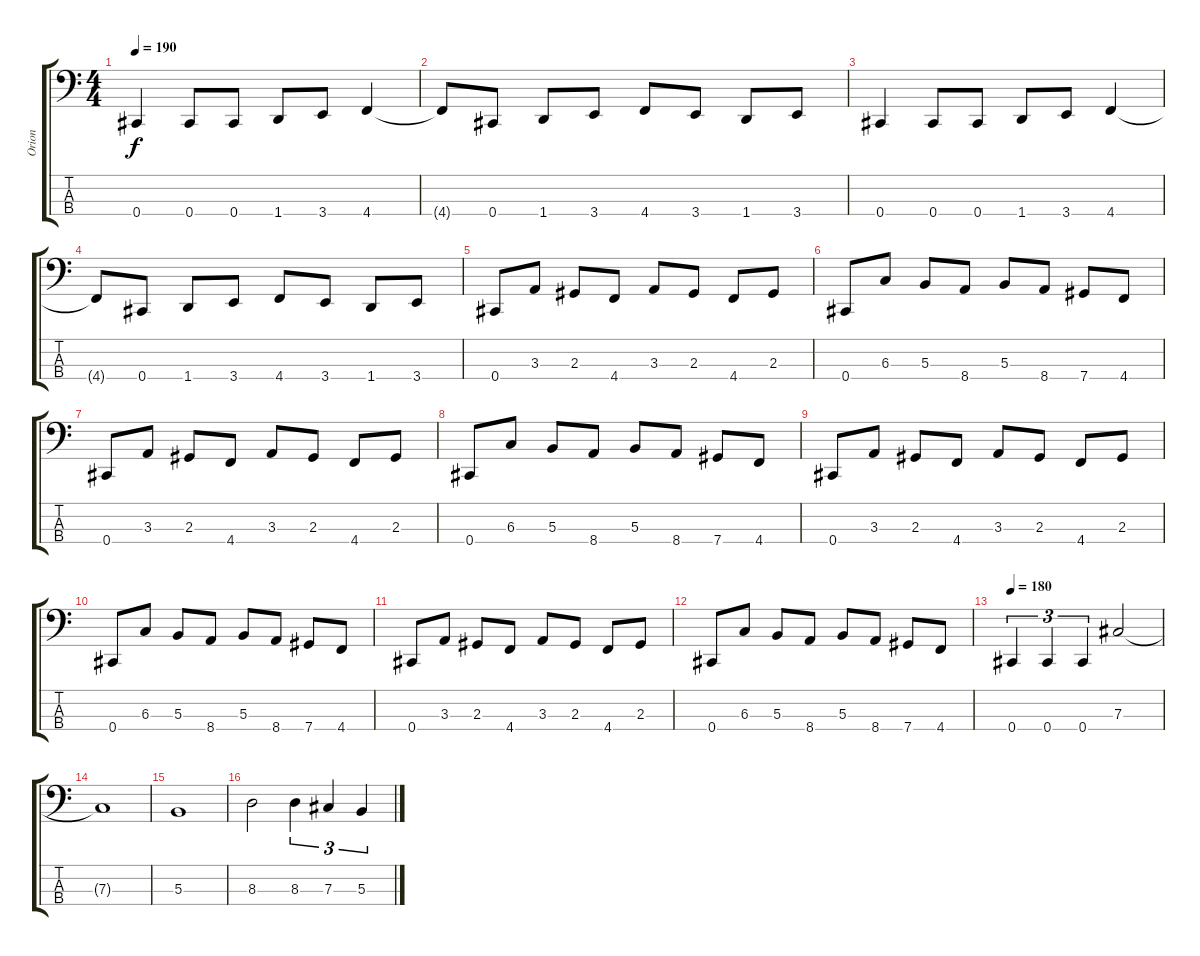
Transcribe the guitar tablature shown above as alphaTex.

\track ("Orion" "Orion") {instrument electricbassfinger}
\staff {score tabs}
\tuning (E2 B1 Gb1 Db1) {hide}
\ts (4 4)
\tempo 190
\clef f4
\ks c
0.4.4{dy f} 0.4.8 0.4.8 1.4.8 3.4.8 4.4.4 |
4.4{t}.8 0.4.8 1.4.8 3.4.8 4.4.8 3.4.8 1.4.8 3.4.8 |
0.4.4 0.4.8 0.4.8 1.4.8 3.4.8 4.4.4 |
4.4{t}.8 0.4.8 1.4.8 3.4.8 4.4.8 3.4.8 1.4.8 3.4.8 |
0.4.8 3.3.8 2.3.8 4.4.8 3.3.8 2.3.8 4.4.8 2.3.8 |
0.4.8 6.3.8 5.3.8 8.4.8 5.3.8 8.4.8 7.4.8 4.4.8 |
0.4.8 3.3.8 2.3.8 4.4.8 3.3.8 2.3.8 4.4.8 2.3.8 |
0.4.8 6.3.8 5.3.8 8.4.8 5.3.8 8.4.8 7.4.8 4.4.8 |
0.4.8 3.3.8 2.3.8 4.4.8 3.3.8 2.3.8 4.4.8 2.3.8 |
0.4.8 6.3.8 5.3.8 8.4.8 5.3.8 8.4.8 7.4.8 4.4.8 |
0.4.8 3.3.8 2.3.8 4.4.8 3.3.8 2.3.8 4.4.8 2.3.8 |
0.4.8 6.3.8 5.3.8 8.4.8 5.3.8 8.4.8 7.4.8 4.4.8 |
\tempo 180
0.4.4{tu (3 2)} 0.4.4{tu (3 2)} 0.4.4{tu (3 2)} 7.3.2 |
7.3{t}.1 |
5.3.1 |
8.3.2 8.3.4{tu (3 2)} 7.3.4{tu (3 2)} 5.3.4{tu (3 2)}
